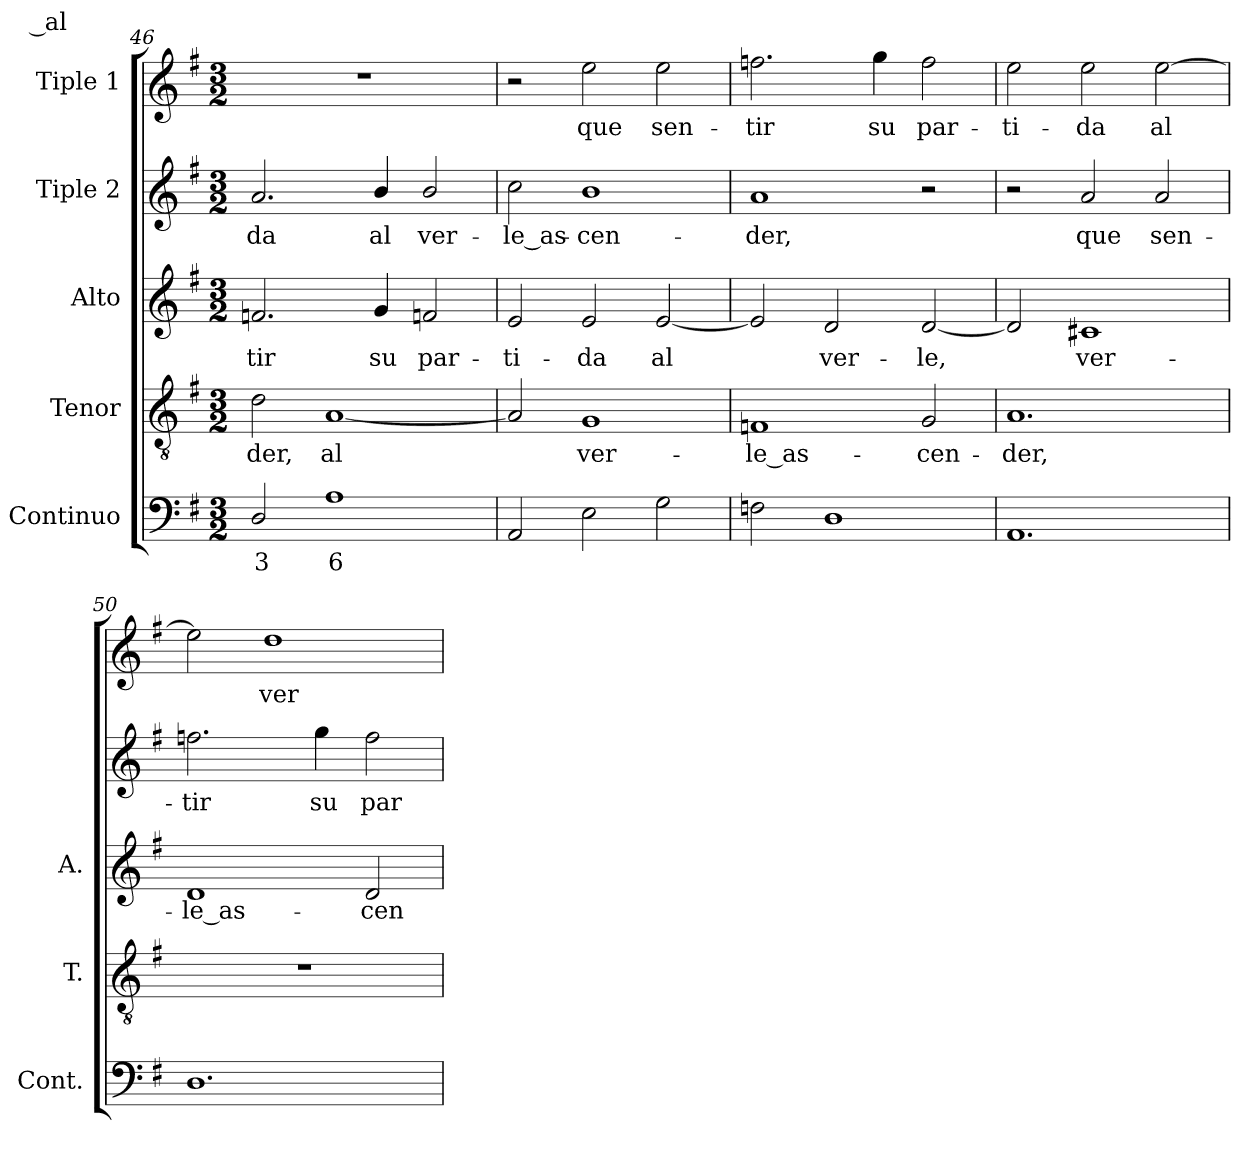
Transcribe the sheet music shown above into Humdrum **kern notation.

**kern	**text	**kern	**text	**kern	**text	**kern	**text	**kern	**text
*part5	*part5	*part4	*part4	*part3	*part3	*part2	*part2	*part1	*part1
*staff5	*staff5	*staff4	*staff4	*staff3	*staff3	*staff2	*staff2	*staff1	*staff1
*I"Continuo	*	*I"Tenor	*	*I"Alto	*	*I"Tiple 2	*	*I"Tiple 1	*
*I'Cont.	*	*I'T.	*	*I'A.	*	*	*	*	*
*clefF4	*	*clefGv2	*	*clefG2	*	*clefG2	*	*clefG2	*
*	*	*ITrd7c12	*	*	*	*	*	*	*
*k[f#]	*	*k[f#]	*	*k[f#]	*	*k[f#]	*	*k[f#]	*
*G:	*	*G:	*	*G:	*	*G:	*	*G:	*
*M3/2	*	*M3/2	*	*M3/2	*	*M3/2	*	*M3/2	*
=46	=46	=46	=46	=46	=46	=46	=46	=46	=46
!	!LO:LY:b:color=#000000	!	!	!	!	!	!	!	!
!	!	!	!LO:LY:b:color=#000000	!	!	!	!	!	!
!	!	!	!	!	!LO:LY:b:color=#000000	!	!	!	!
!	!	!	!	!	!	!	!LO:LY:b:color=#000000	!LO:N:vis=1	!
2Di/	3	2Di\	-der,	2.fni/	-tir	2.ai/	-da	1.r	.
!	!LO:LY:b:color=#000000	!	!	!	!	!	!	!	!
!	!	!	!LO:LY:b:color=#000000	!	!	!	!	!	!
1Ai	6	[1AAi	al	.	.	.	.	.	.
!	!	!	!	!	!LO:LY:b:color=#000000	!	!	!	!
!	!	!	!	!	!	!	!LO:LY:b:color=#000000	!	!
.	.	.	.	4gi/	su	4bi/	al	.	.
!	!	!	!	!	!LO:LY:b:color=#000000	!	!	!	!
!	!	!	!	!	!	!	!LO:LY:b:color=#000000	!	!
.	.	.	.	2fni/	par-	2bi/	ver-	.	.
=47	=47	=47	=47	=47	=47	=47	=47	=47	=47
!	!	!	!	!	!LO:LY:b:color=#000000	!	!	!	!
!	!	!	!	!	!	!	!LO:LY:b:color=#000000	!	!
2AAi/	.	2AAi/]	.	2ei/	-ti-	2cci\	-le_as-	2r	.
!	!	!	!LO:LY:b:color=#000000	!	!	!	!	!	!
!	!	!	!	!	!LO:LY:b:color=#000000	!	!	!	!
!	!	!	!	!	!	!	!LO:LY:b:color=#000000	!	!
!	!	!	!	!	!	!	!	!	!LO:LY:b:color=#000000
2Ei\	.	1GGi	ver-	2ei/	-da	1bi	-cen-	2eei\	que
!	!	!	!	!	!LO:LY:b:color=#000000	!	!	!	!
!	!	!	!	!	!	!	!	!	!LO:LY:b:color=#000000
2Gi\	.	.	.	[2ei/	al	.	.	2eei\	sen-
=48	=48	=48	=48	=48	=48	=48	=48	=48	=48
!	!	!	!LO:LY:b:color=#000000	!	!	!	!	!	!
!	!	!	!	!	!	!	!LO:LY:b:color=#000000	!	!
!	!	!	!	!	!	!	!	!	!LO:LY:b:color=#000000
2Fni\	.	1FFni	-le_as-	2ei/]	.	1ai	-der,	2.ffni\	-tir
!	!	!	!	!	!LO:LY:b:color=#000000	!	!	!	!
1Di	.	.	.	2di/	ver-	.	.	.	.
!	!	!	!	!	!	!	!	!	!LO:LY:b:color=#000000
.	.	.	.	.	.	.	.	4ggi\	su
!	!	!	!LO:LY:b:color=#000000	!	!	!	!	!	!
!	!	!	!	!	!LO:LY:b:color=#000000	!	!	!	!
!	!	!	!	!	!	!	!	!	!LO:LY:b:color=#000000
.	.	2GGi/	-cen-	[2di/	-le,	2r	.	2ffi\	par-
=49	=49	=49	=49	=49	=49	=49	=49	=49	=49
!	!	!	!LO:LY:b:color=#000000	!	!	!	!	!	!
!	!	!	!	!	!LO:LY:b:color=#000000	!	!	!	!
!	!	!	!	!	!	!	!	!	!LO:LY:b:color=#000000
1.AAi	.	1.AAi	-der,	2di/]	_al	2r	.	2eei\	-ti-
!	!	!	!	!	!LO:LY:b:color=#000000	!	!	!	!
!	!	!	!	!	!	!	!LO:LY:b:color=#000000	!	!
!	!	!	!	!	!	!	!	!	!LO:LY:b:color=#000000
.	.	.	.	1c#Xi	ver-	2ai/	que	2eei\	-da
!	!	!	!	!	!	!	!LO:LY:b:color=#000000	!	!
!	!	!	!	!	!	!	!	!	!LO:LY:b:color=#000000
.	.	.	.	.	.	2ai/	sen-	[2eei\	al
!!LO:PB:g=z
=50	=50	=50	=50	=50	=50	=50	=50	=50	=50
!	!	!LO:N:vis=1	!	!	!	!	!	!	!
!	!	!	!	!	!LO:LY:b:color=#000000	!	!	!	!
!	!	!	!	!	!	!	!LO:LY:b:color=#000000	!	!
1.Di	.	1.r	.	1di	-le_as-	2.ffni\	-tir	2eei\]	.
!	!	!	!	!	!	!	!	!	!LO:LY:b:color=#000000
.	.	.	.	.	.	.	.	1ddi	ver-
!	!	!	!	!	!	!	!LO:LY:b:color=#000000	!	!
.	.	.	.	.	.	4ggi\	su	.	.
!	!	!	!	!	!LO:LY:b:color=#000000	!	!	!	!
!	!	!	!	!	!	!	!LO:LY:b:color=#000000	!	!
.	.	.	.	2di/	-cen-	2ffi\	par-	.	.
=	=	=	=	=	=	=	=	=	=
*-	*-	*-	*-	*-	*-	*-	*-	*-	*-
